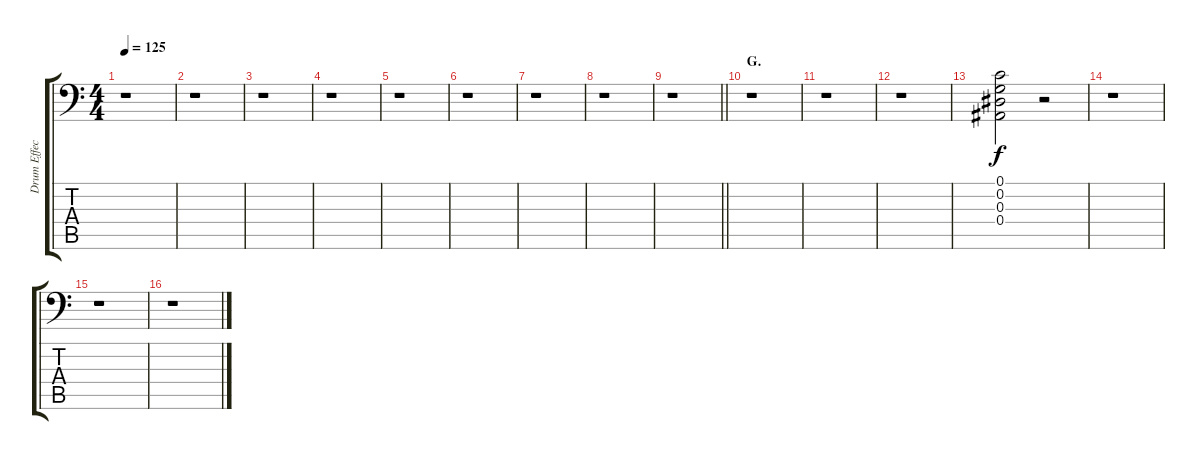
\track ("Drum Effects" "Drum Effec") {instrument reversecymbal}
\staff {score tabs}
\tuning (C4 G3 Eb3 Bb2 F2 Bb1) {hide}
\ts (4 4)
\tempo 125
\clef f4
\ks c
r.1{dy f} |
r.1 |
r.1 |
r.1 |
r.1 |
r.1 |
r.1 |
r.1 |
\barLineRight lightlight
r.1 |
\section ("" "G.")
r.1 |
r.1 |
r.1 |
(0.1 0.2 0.3 0.4).2 r.2 |
r.1 |
r.1 |
r.1
